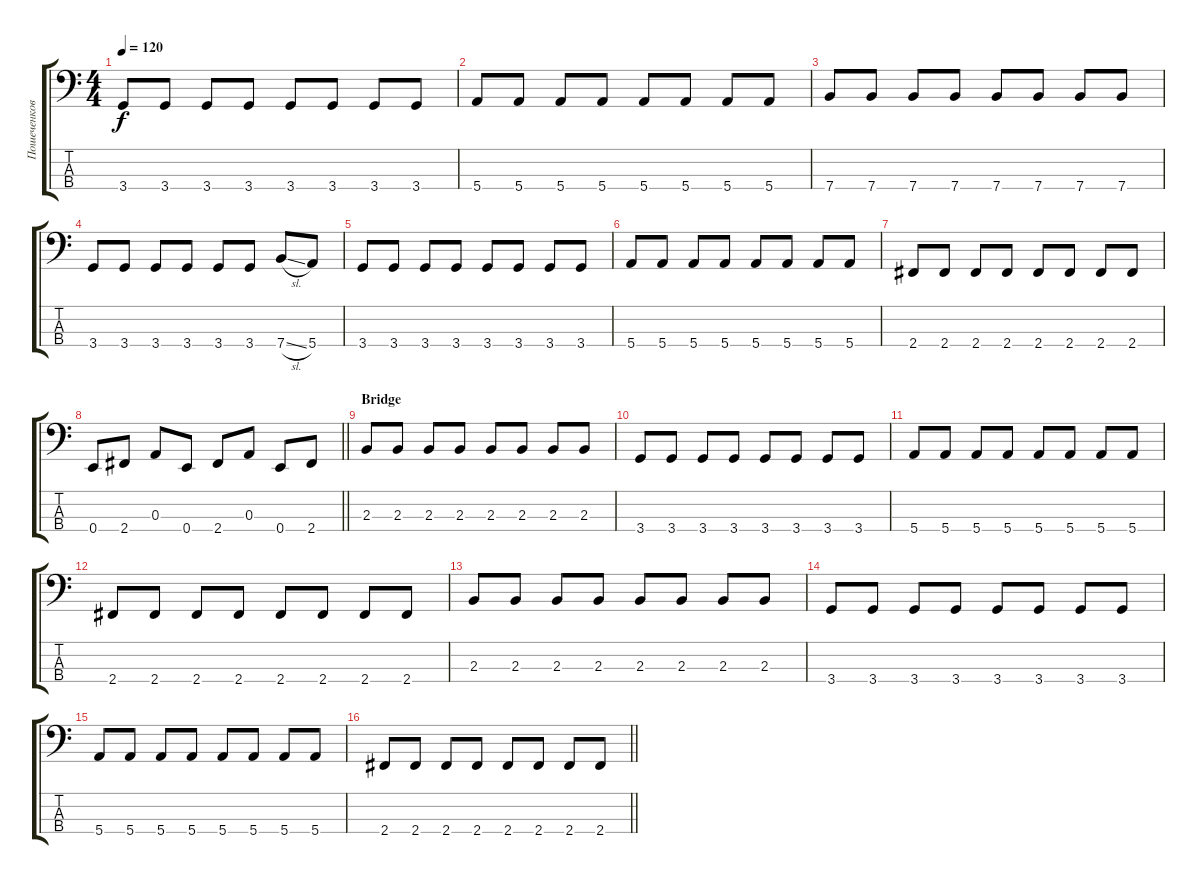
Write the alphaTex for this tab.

\track ("Пошеченков Роман ( Бас гитара )" "Пошеченков") {instrument electricbassfinger}
\staff {score tabs}
\tuning (G2 D2 A1 E1) {hide}
\ts (4 4)
\tempo 120
\clef f4
\ks c
3.4.8{dy f} 3.4.8 3.4.8 3.4.8 3.4.8 3.4.8 3.4.8 3.4.8 |
5.4.8 5.4.8 5.4.8 5.4.8 5.4.8 5.4.8 5.4.8 5.4.8 |
7.4.8 7.4.8 7.4.8 7.4.8 7.4.8 7.4.8 7.4.8 7.4.8 |
3.4.8 3.4.8 3.4.8 3.4.8 3.4.8 3.4.8 7.4{sl}.8 5.4.8 |
3.4.8 3.4.8 3.4.8 3.4.8 3.4.8 3.4.8 3.4.8 3.4.8 |
5.4.8 5.4.8 5.4.8 5.4.8 5.4.8 5.4.8 5.4.8 5.4.8 |
2.4.8 2.4.8 2.4.8 2.4.8 2.4.8 2.4.8 2.4.8 2.4.8 |
\barLineRight lightlight
0.4.8 2.4.8 0.3.8 0.4.8 2.4.8 0.3.8 0.4.8 2.4.8 |
\section ("" "Bridge")
2.3.8 2.3.8 2.3.8 2.3.8 2.3.8 2.3.8 2.3.8 2.3.8 |
3.4.8 3.4.8 3.4.8 3.4.8 3.4.8 3.4.8 3.4.8 3.4.8 |
5.4.8 5.4.8 5.4.8 5.4.8 5.4.8 5.4.8 5.4.8 5.4.8 |
2.4.8 2.4.8 2.4.8 2.4.8 2.4.8 2.4.8 2.4.8 2.4.8 |
2.3.8 2.3.8 2.3.8 2.3.8 2.3.8 2.3.8 2.3.8 2.3.8 |
3.4.8 3.4.8 3.4.8 3.4.8 3.4.8 3.4.8 3.4.8 3.4.8 |
5.4.8 5.4.8 5.4.8 5.4.8 5.4.8 5.4.8 5.4.8 5.4.8 |
\barLineRight lightlight
2.4.8 2.4.8 2.4.8 2.4.8 2.4.8 2.4.8 2.4.8 2.4.8
